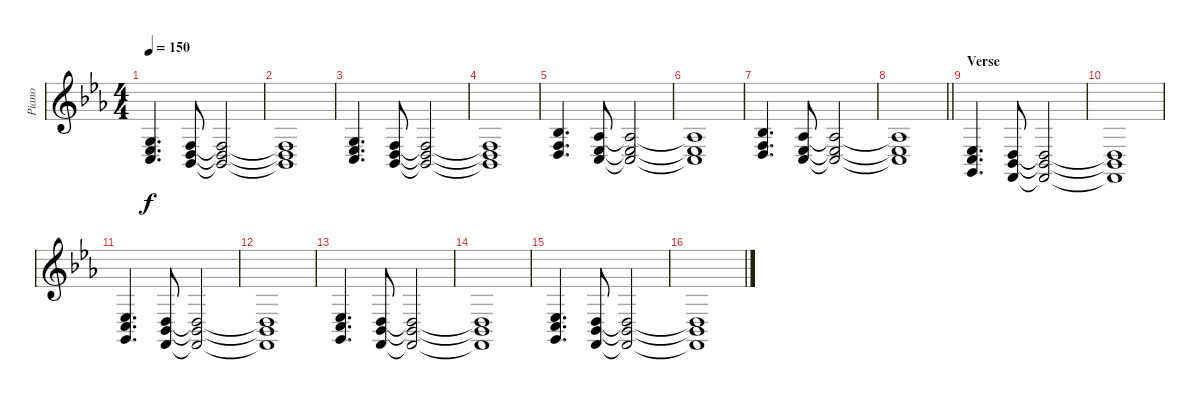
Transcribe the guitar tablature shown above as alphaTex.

\track ("Piano" "Piano") {instrument electricgrandpiano}
\staff {score}
\tuning (E4 B3 G3 D3 A2 D2) {hide}
\ts (4 4)
\tempo 150
\clef g2
\ks eb
(5.4 6.5 10.6).4{d dy f} (3.4 5.5 8.6).8 (3.4{t} 5.5{t} 8.6{t}).2 |
(3.4{t} 5.5{t} 8.6{t}).1 |
(5.4 6.5 10.6).4{d} (3.4 5.5 8.6).8 (3.4{t} 5.5{t} 8.6{t}).2 |
(3.4{t} 5.5{t} 8.6{t}).1 |
(3.3 3.4 5.5).4{d} (6.4 6.5 10.6).8 (6.4{t} 6.5{t} 10.6{t}).2 |
(6.4{t} 6.5{t} 10.6{t}).1 |
(3.3 3.4 5.5).4{d} (6.4 6.5 10.6).8 (6.4{t} 6.5{t} 10.6{t}).2 |
\barLineRight lightlight
(6.4{t} 6.5{t} 10.6{t}).1 |
\section ("" "Verse")
(1.4 3.5 5.6).4{d} (0.4 1.5 3.6).8 (0.4{t} 1.5{t} 3.6{t}).2 |
(0.4{t} 1.5{t} 3.6{t}).1 |
(1.4 3.5 5.6).4{d} (0.4 1.5 3.6).8 (0.4{t} 1.5{t} 3.6{t}).2 |
(0.4{t} 1.5{t} 3.6{t}).1 |
(1.4 3.5 5.6).4{d} (0.4 1.5 3.6).8 (0.4{t} 1.5{t} 3.6{t}).2 |
(0.4{t} 1.5{t} 3.6{t}).1 |
(1.4 3.5 5.6).4{d} (0.4 1.5 3.6).8 (0.4{t} 1.5{t} 3.6{t}).2 |
(0.4{t} 1.5{t} 3.6{t}).1
